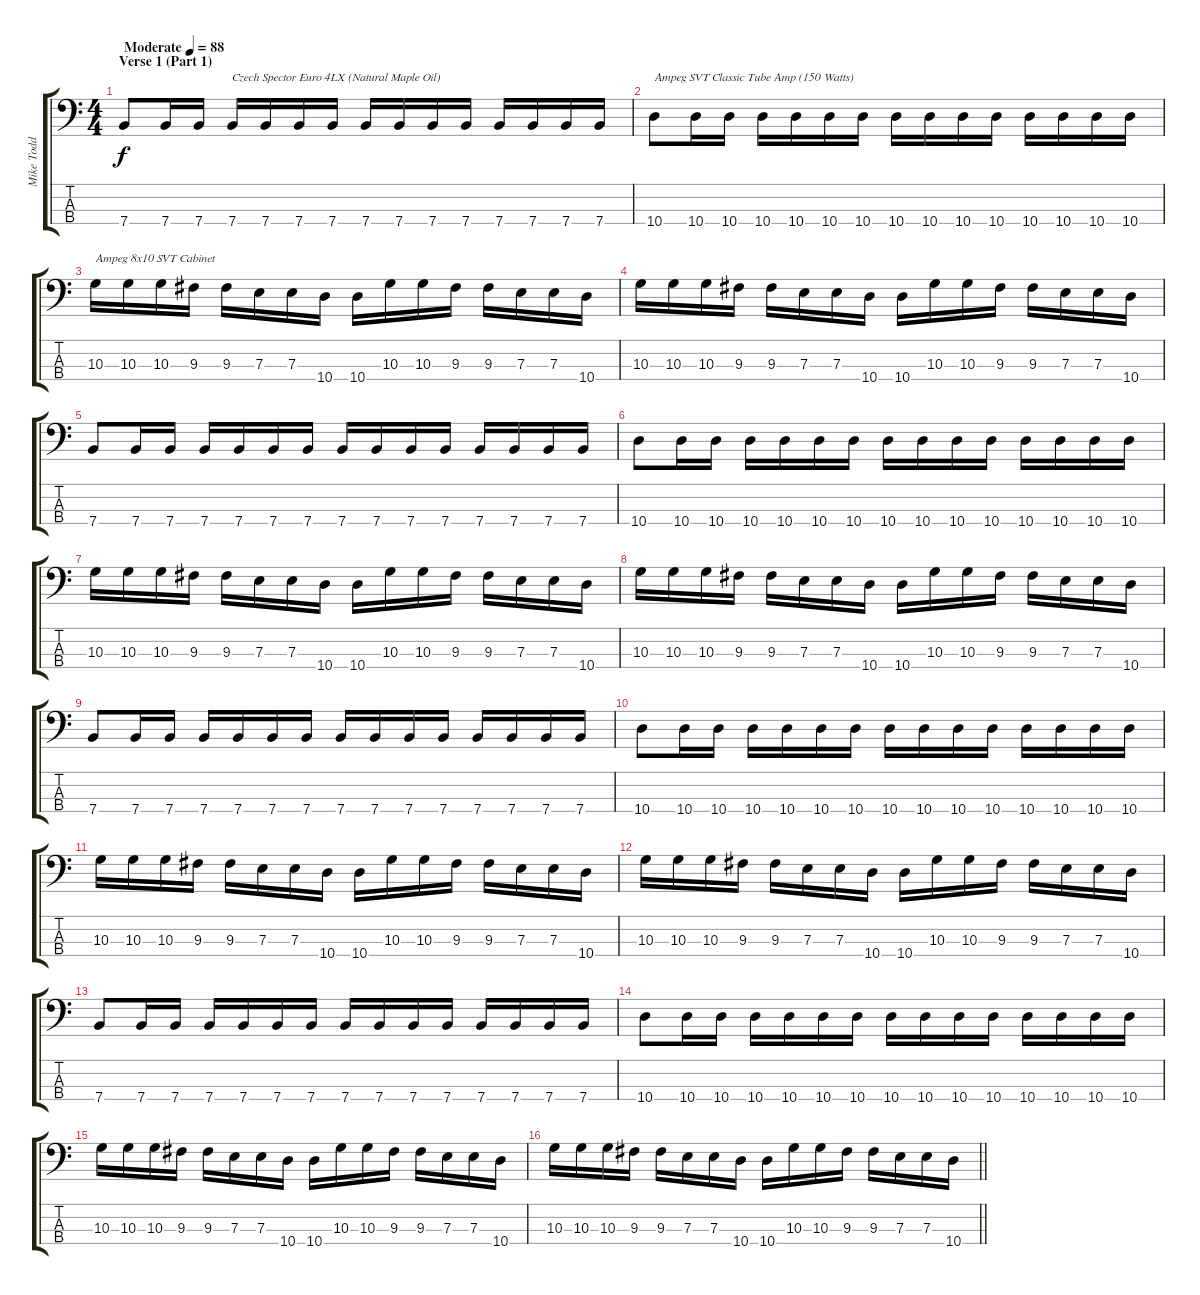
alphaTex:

\track ("Mike Todd (Bass)" "Mike Todd ") {instrument electricbassfinger}
\staff {score tabs}
\tuning (G2 D2 A1 E1) {hide}
\ts (4 4)
\section ("" "Verse 1 (Part 1)")
\tempo (88 "Moderate")
\clef f4
\ks c
7.4.8{dy f instrument electricbassfinger} 7.4.16 7.4.16 7.4.16{txt "Czech Spector Euro 4LX (Natural Maple Oil) "} 7.4.16 7.4.16 7.4.16 7.4.16 7.4.16 7.4.16 7.4.16 7.4.16 7.4.16 7.4.16 7.4.16 |
10.4.8{txt "Ampeg SVT Classic Tube Amp (150 Watts)"} 10.4.16 10.4.16 10.4.16 10.4.16 10.4.16 10.4.16 10.4.16 10.4.16 10.4.16 10.4.16 10.4.16 10.4.16 10.4.16 10.4.16 |
10.3.16{txt "Ampeg 8x10 SVT Cabinet "} 10.3.16 10.3.16 9.3.16 9.3.16 7.3.16 7.3.16 10.4.16 10.4.16 10.3.16 10.3.16 9.3.16 9.3.16 7.3.16 7.3.16 10.4.16 |
10.3.16 10.3.16 10.3.16 9.3.16 9.3.16 7.3.16 7.3.16 10.4.16 10.4.16 10.3.16 10.3.16 9.3.16 9.3.16 7.3.16 7.3.16 10.4.16 |
7.4.8 7.4.16 7.4.16 7.4.16 7.4.16 7.4.16 7.4.16 7.4.16 7.4.16 7.4.16 7.4.16 7.4.16 7.4.16 7.4.16 7.4.16 |
10.4.8 10.4.16 10.4.16 10.4.16 10.4.16 10.4.16 10.4.16 10.4.16 10.4.16 10.4.16 10.4.16 10.4.16 10.4.16 10.4.16 10.4.16 |
10.3.16 10.3.16 10.3.16 9.3.16 9.3.16 7.3.16 7.3.16 10.4.16 10.4.16 10.3.16 10.3.16 9.3.16 9.3.16 7.3.16 7.3.16 10.4.16 |
10.3.16 10.3.16 10.3.16 9.3.16 9.3.16 7.3.16 7.3.16 10.4.16 10.4.16 10.3.16 10.3.16 9.3.16 9.3.16 7.3.16 7.3.16 10.4.16 |
7.4.8 7.4.16 7.4.16 7.4.16 7.4.16 7.4.16 7.4.16 7.4.16 7.4.16 7.4.16 7.4.16 7.4.16 7.4.16 7.4.16 7.4.16 |
10.4.8 10.4.16 10.4.16 10.4.16 10.4.16 10.4.16 10.4.16 10.4.16 10.4.16 10.4.16 10.4.16 10.4.16 10.4.16 10.4.16 10.4.16 |
10.3.16 10.3.16 10.3.16 9.3.16 9.3.16 7.3.16 7.3.16 10.4.16 10.4.16 10.3.16 10.3.16 9.3.16 9.3.16 7.3.16 7.3.16 10.4.16 |
10.3.16 10.3.16 10.3.16 9.3.16 9.3.16 7.3.16 7.3.16 10.4.16 10.4.16 10.3.16 10.3.16 9.3.16 9.3.16 7.3.16 7.3.16 10.4.16 |
7.4.8 7.4.16 7.4.16 7.4.16 7.4.16 7.4.16 7.4.16 7.4.16 7.4.16 7.4.16 7.4.16 7.4.16 7.4.16 7.4.16 7.4.16 |
10.4.8 10.4.16 10.4.16 10.4.16 10.4.16 10.4.16 10.4.16 10.4.16 10.4.16 10.4.16 10.4.16 10.4.16 10.4.16 10.4.16 10.4.16 |
10.3.16 10.3.16 10.3.16 9.3.16 9.3.16 7.3.16 7.3.16 10.4.16 10.4.16 10.3.16 10.3.16 9.3.16 9.3.16 7.3.16 7.3.16 10.4.16 |
\barLineRight lightlight
10.3.16 10.3.16 10.3.16 9.3.16 9.3.16 7.3.16 7.3.16 10.4.16 10.4.16 10.3.16 10.3.16 9.3.16 9.3.16 7.3.16 7.3.16 10.4.16
